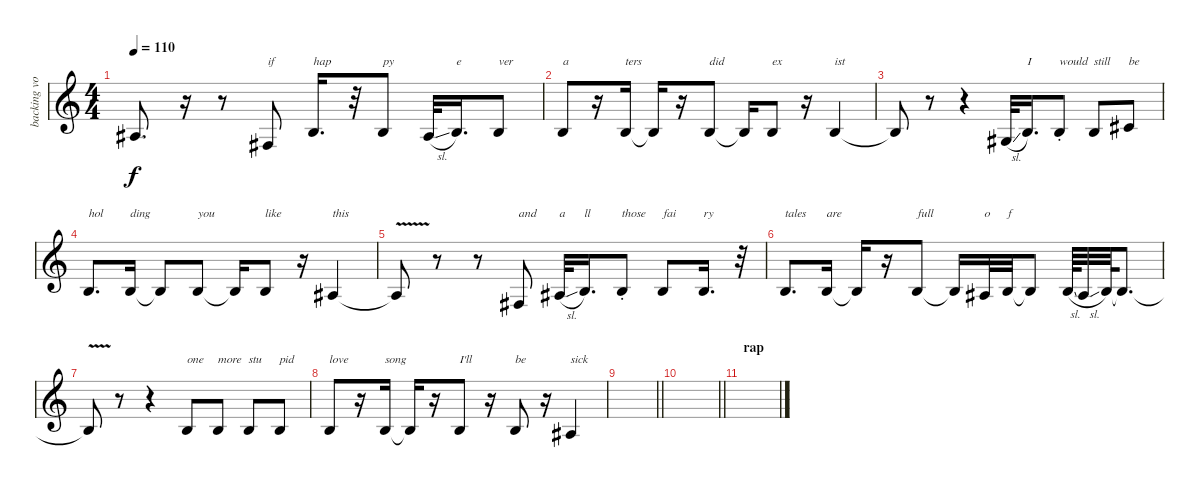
\track ("backing vocals" "backing vo") {instrument lead2sawtooth}
\staff {score}
\tuning (E4 B3 G3 D3 A2 E2) {hide}
\ts (4 4)
\tempo 110
\clef g2
\ks c
3.3{t}.8{d dy f} r.16 r.8 4.4.8{txt "if"} 4.3.16{d txt "hap"} r.32 4.3.8{txt "py"} 3.3{sl}.32 4.3.16{d txt "e"} 4.3.8{txt "ver"} |
4.3.8{txt "a"} r.16 4.3.16{txt "ters"} 4.3{t}.16 r.16 4.3.8{txt "did"} 4.3{t}.16 4.3.8{txt "ex"} r.16 4.3.4{txt "ist"} |
4.3{t}.8 r.8 r.4 1.3{sl}.32 4.3.16{d txt "I"} 4.3{st}.8{txt "would"} 4.3.8{txt "still"} 6.3.8{txt "be"} |
4.3.8{d txt "hol"} 4.3.16{txt "ding"} 4.3{t}.8 4.3.8{txt "you"} 4.3{t}.16 4.3.8{txt "like"} r.16 3.3.4{txt "this"} |
3.3{v t}.8 r.8 r.8 4.4.8{txt "and"} 3.3{sl}.32{txt "a"} 4.3.16{d txt "ll"} 4.3{st}.8{txt "those"} 4.3.8{txt "fai"} 4.3.16{d txt "ry"} r.32 |
4.3.8{d txt "tales"} 4.3.16{txt "are"} 4.3{t}.16 r.16 4.3.8{txt "full"} 4.3{t}.16 3.3.32{txt "o"} 4.3.32{txt "f"} 4.3{t}.8 4.3{sl}.64 3.3{sl}.32 4.3.64 4.3{t}.8{d} |
4.3{v t}.8 r.8 r.4 4.3.8{txt "one"} 4.3.8{txt "more"} 4.3.8{txt "stu"} 4.3.8{txt "pid"} |
4.3.8{txt "love"} r.16 4.3.16{txt "song"} 4.3{t}.16 r.16 4.3.8{txt "I'll"} r.16 4.3.8{txt "be"} r.16 3.3.4{txt "sick"} |
\barLineRight lightlight
|
\barLineRight lightlight
|
\section ("" "rap")
